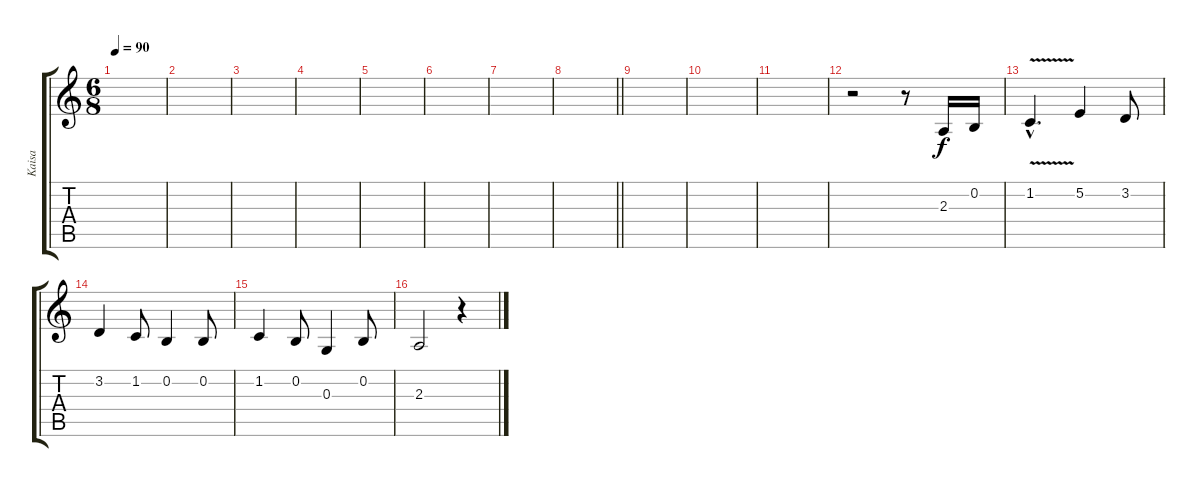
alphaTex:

\track ("Kaisa" "Kaisa") {instrument cello}
\staff {score tabs}
\tuning (E4 B3 G3 D3 A2 E2) {hide}
\ts (6 8)
\tempo 90
\clef g2
\ks c
|
|
|
|
|
|
|
\barLineRight lightlight
|
|
|
|
r.2 r.8 2.3.16 0.2.16 |
1.2{v hac}.4{d} 5.2.4 3.2.8 |
3.2.4 1.2.8 0.2.4 0.2.8 |
1.2.4 0.2.8 0.3.4 0.2.8 |
2.3.2 r.4
